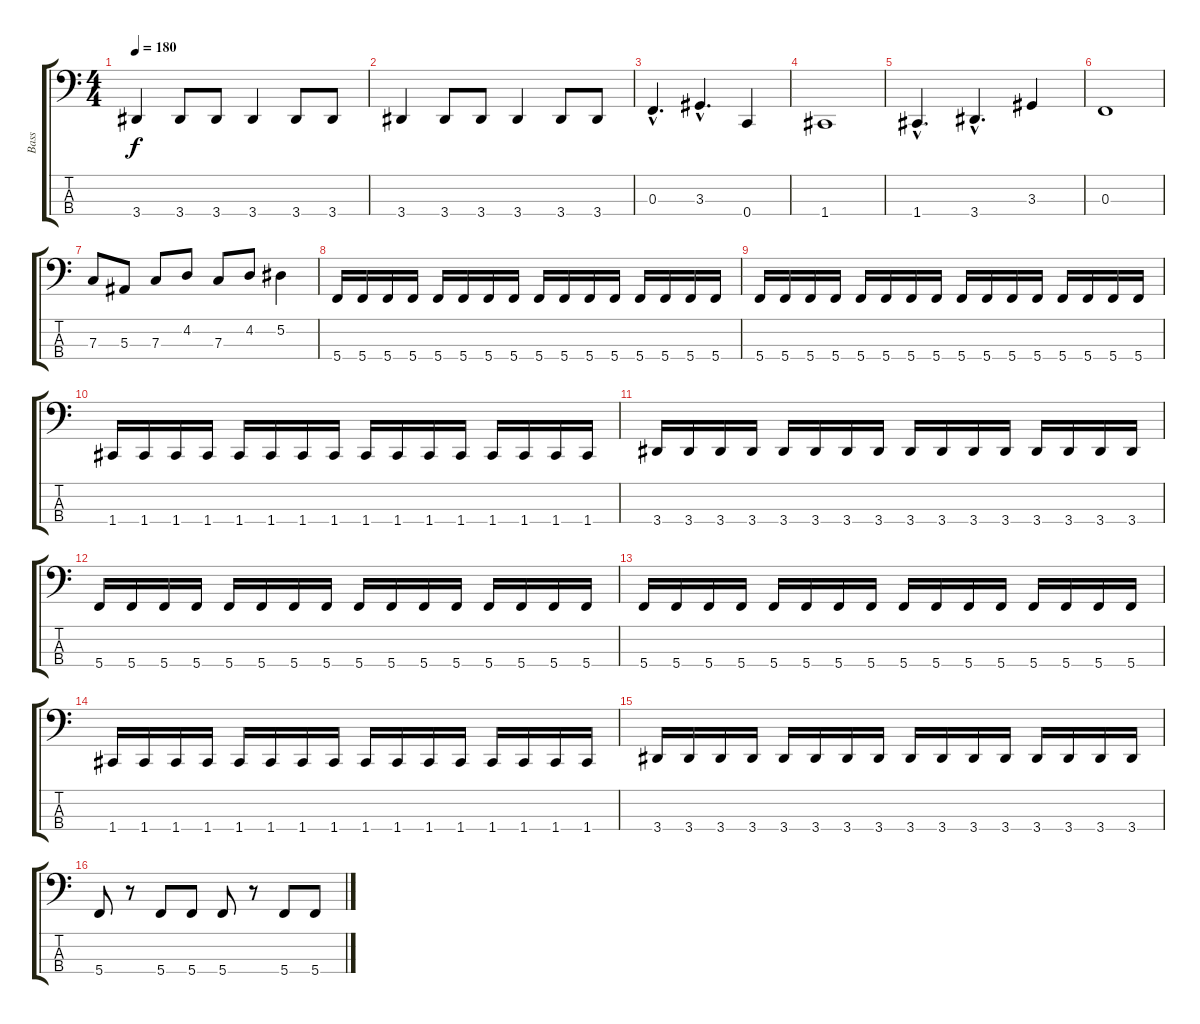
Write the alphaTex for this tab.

\track ("Bass" "Bass") {instrument electricbassfinger}
\staff {score tabs}
\tuning (Eb2 Bb1 F1 C1) {hide}
\ts (4 4)
\tempo 180
\clef f4
\ks c
3.4.4{dy f} 3.4.8 3.4.8 3.4.4 3.4.8 3.4.8 |
3.4.4 3.4.8 3.4.8 3.4.4 3.4.8 3.4.8 |
0.3{hac}.4{d} 3.3{hac}.4{d} 0.4.4 |
1.4.1 |
1.4{hac}.4{d} 3.4{hac}.4{d} 3.3.4 |
0.3.1 |
7.3.8 5.3.8 7.3.8 4.2.8 7.3.8 4.2.8 5.2.4 |
5.4.16 5.4.16 5.4.16 5.4.16 5.4.16 5.4.16 5.4.16 5.4.16 5.4.16 5.4.16 5.4.16 5.4.16 5.4.16 5.4.16 5.4.16 5.4.16 |
5.4.16 5.4.16 5.4.16 5.4.16 5.4.16 5.4.16 5.4.16 5.4.16 5.4.16 5.4.16 5.4.16 5.4.16 5.4.16 5.4.16 5.4.16 5.4.16 |
1.4.16 1.4.16 1.4.16 1.4.16 1.4.16 1.4.16 1.4.16 1.4.16 1.4.16 1.4.16 1.4.16 1.4.16 1.4.16 1.4.16 1.4.16 1.4.16 |
3.4.16 3.4.16 3.4.16 3.4.16 3.4.16 3.4.16 3.4.16 3.4.16 3.4.16 3.4.16 3.4.16 3.4.16 3.4.16 3.4.16 3.4.16 3.4.16 |
5.4.16 5.4.16 5.4.16 5.4.16 5.4.16 5.4.16 5.4.16 5.4.16 5.4.16 5.4.16 5.4.16 5.4.16 5.4.16 5.4.16 5.4.16 5.4.16 |
5.4.16 5.4.16 5.4.16 5.4.16 5.4.16 5.4.16 5.4.16 5.4.16 5.4.16 5.4.16 5.4.16 5.4.16 5.4.16 5.4.16 5.4.16 5.4.16 |
1.4.16 1.4.16 1.4.16 1.4.16 1.4.16 1.4.16 1.4.16 1.4.16 1.4.16 1.4.16 1.4.16 1.4.16 1.4.16 1.4.16 1.4.16 1.4.16 |
3.4.16 3.4.16 3.4.16 3.4.16 3.4.16 3.4.16 3.4.16 3.4.16 3.4.16 3.4.16 3.4.16 3.4.16 3.4.16 3.4.16 3.4.16 3.4.16 |
5.4.8 r.8 5.4.8 5.4.8 5.4.8 r.8 5.4.8 5.4.8
